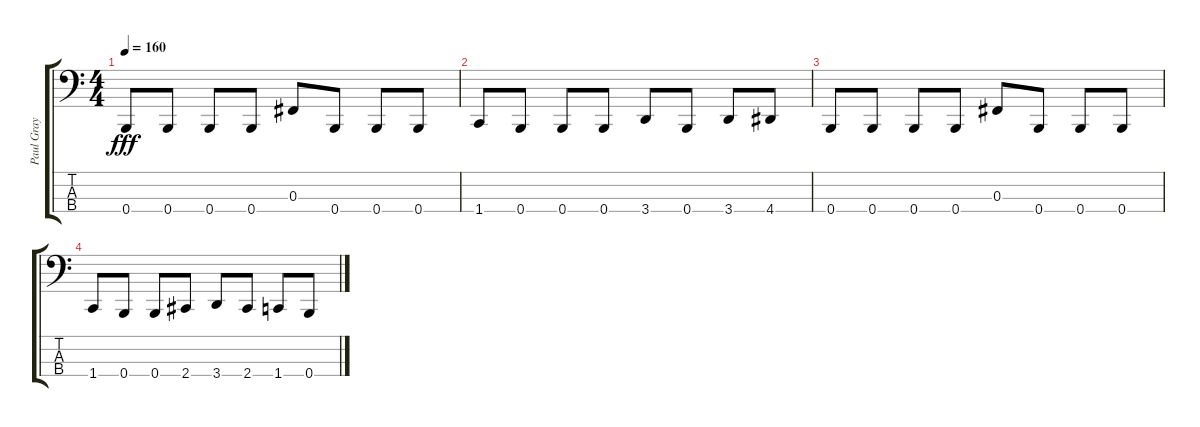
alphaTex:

\track ("Paul Gray" "Paul Gray") {instrument electricbasspick}
\staff {score tabs}
\tuning (E2 B1 Gb1 B0) {hide}
\ts (4 4)
\tempo 160
\clef f4
\ks c
0.4.8{dy fff} 0.4.8 0.4.8 0.4.8 0.3.8 0.4.8 0.4.8 0.4.8 |
1.4.8 0.4.8 0.4.8 0.4.8 3.4.8 0.4.8 3.4.8 4.4.8 |
0.4.8 0.4.8 0.4.8 0.4.8 0.3.8 0.4.8 0.4.8 0.4.8 |
1.4.8 0.4.8 0.4.8 2.4.8 3.4.8 2.4.8 1.4.8 0.4.8
